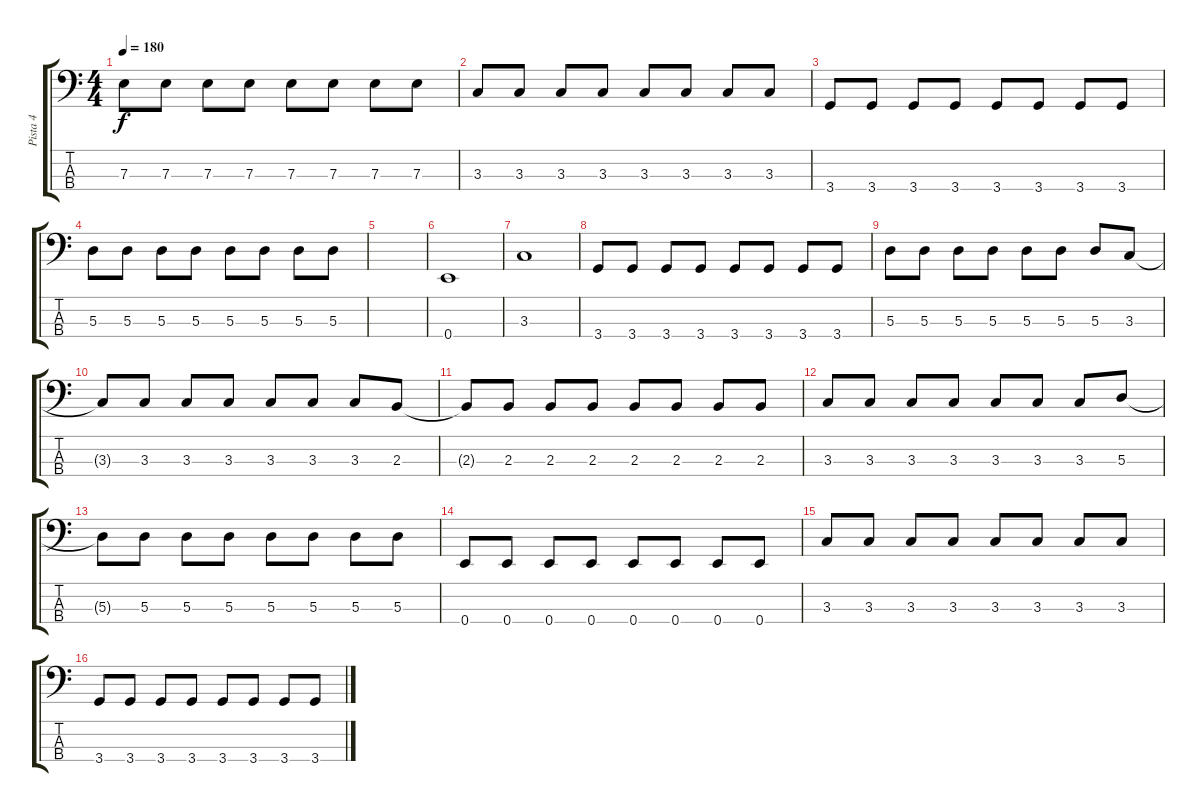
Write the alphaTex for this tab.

\track ("Pista 4" "Pista 4") {instrument electricbassfinger}
\staff {score tabs}
\tuning (G2 D2 A1 E1) {hide}
\ts (4 4)
\tempo 180
\clef f4
\ks c
7.3.8{dy f} 7.3.8 7.3.8 7.3.8 7.3.8 7.3.8 7.3.8 7.3.8 |
3.3.8 3.3.8 3.3.8 3.3.8 3.3.8 3.3.8 3.3.8 3.3.8 |
3.4.8 3.4.8 3.4.8 3.4.8 3.4.8 3.4.8 3.4.8 3.4.8 |
5.3.8 5.3.8 5.3.8 5.3.8 5.3.8 5.3.8 5.3.8 5.3.8 |
|
0.4.1 |
3.3.1 |
3.4.8 3.4.8 3.4.8 3.4.8 3.4.8 3.4.8 3.4.8 3.4.8 |
5.3.8 5.3.8 5.3.8 5.3.8 5.3.8 5.3.8 5.3.8 3.3.8 |
3.3{t}.8 3.3.8 3.3.8 3.3.8 3.3.8 3.3.8 3.3.8 2.3.8 |
2.3{t}.8 2.3.8 2.3.8 2.3.8 2.3.8 2.3.8 2.3.8 2.3.8 |
3.3.8 3.3.8 3.3.8 3.3.8 3.3.8 3.3.8 3.3.8 5.3.8 |
5.3{t}.8 5.3.8 5.3.8 5.3.8 5.3.8 5.3.8 5.3.8 5.3.8 |
0.4.8 0.4.8 0.4.8 0.4.8 0.4.8 0.4.8 0.4.8 0.4.8 |
3.3.8 3.3.8 3.3.8 3.3.8 3.3.8 3.3.8 3.3.8 3.3.8 |
3.4.8 3.4.8 3.4.8 3.4.8 3.4.8 3.4.8 3.4.8 3.4.8
